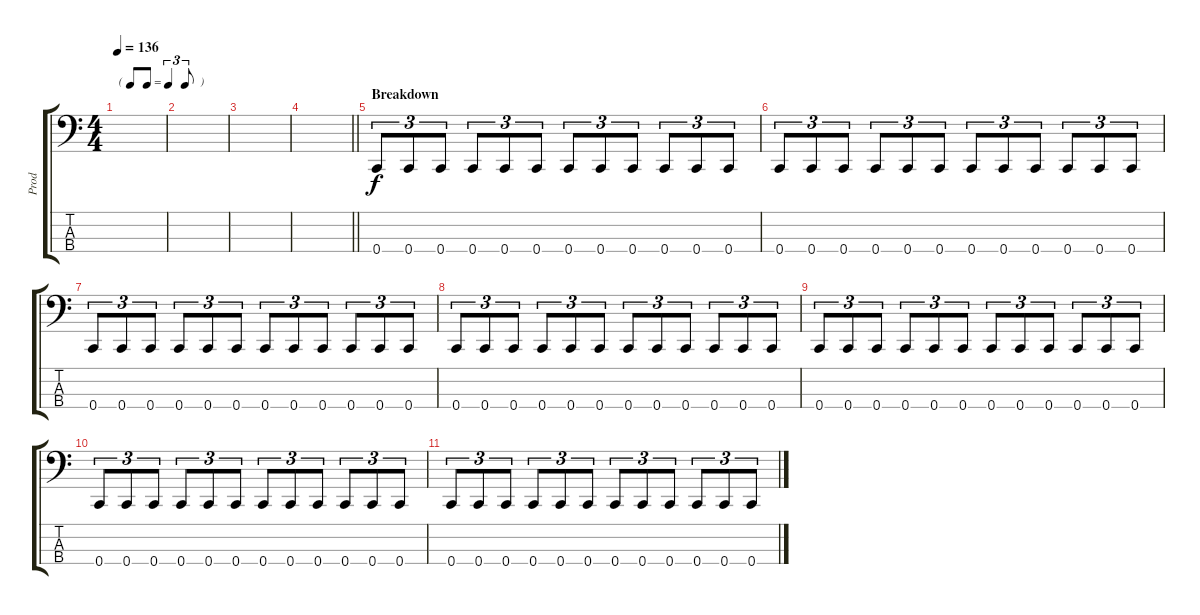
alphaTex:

\track ("Prod" "Prod") {instrument electricbassfinger}
\staff {score tabs}
\tuning (Eb2 Bb1 F1 C1) {hide}
\ts (4 4)
\tf triplet8th
\tempo 136
\clef f4
\ks c
|
|
|
\barLineRight lightlight
|
\section ("" "Breakdown")
0.4.8{tu (3 2)} 0.4.8{tu (3 2)} 0.4.8{tu (3 2)} 0.4.8{tu (3 2)} 0.4.8{tu (3 2)} 0.4.8{tu (3 2)} 0.4.8{tu (3 2)} 0.4.8{tu (3 2)} 0.4.8{tu (3 2)} 0.4.8{tu (3 2)} 0.4.8{tu (3 2)} 0.4.8{tu (3 2)} |
0.4.8{tu (3 2)} 0.4.8{tu (3 2)} 0.4.8{tu (3 2)} 0.4.8{tu (3 2)} 0.4.8{tu (3 2)} 0.4.8{tu (3 2)} 0.4.8{tu (3 2)} 0.4.8{tu (3 2)} 0.4.8{tu (3 2)} 0.4.8{tu (3 2)} 0.4.8{tu (3 2)} 0.4.8{tu (3 2)} |
0.4.8{tu (3 2)} 0.4.8{tu (3 2)} 0.4.8{tu (3 2)} 0.4.8{tu (3 2)} 0.4.8{tu (3 2)} 0.4.8{tu (3 2)} 0.4.8{tu (3 2)} 0.4.8{tu (3 2)} 0.4.8{tu (3 2)} 0.4.8{tu (3 2)} 0.4.8{tu (3 2)} 0.4.8{tu (3 2)} |
0.4.8{tu (3 2)} 0.4.8{tu (3 2)} 0.4.8{tu (3 2)} 0.4.8{tu (3 2)} 0.4.8{tu (3 2)} 0.4.8{tu (3 2)} 0.4.8{tu (3 2)} 0.4.8{tu (3 2)} 0.4.8{tu (3 2)} 0.4.8{tu (3 2)} 0.4.8{tu (3 2)} 0.4.8{tu (3 2)} |
0.4.8{tu (3 2)} 0.4.8{tu (3 2)} 0.4.8{tu (3 2)} 0.4.8{tu (3 2)} 0.4.8{tu (3 2)} 0.4.8{tu (3 2)} 0.4.8{tu (3 2)} 0.4.8{tu (3 2)} 0.4.8{tu (3 2)} 0.4.8{tu (3 2)} 0.4.8{tu (3 2)} 0.4.8{tu (3 2)} |
0.4.8{tu (3 2)} 0.4.8{tu (3 2)} 0.4.8{tu (3 2)} 0.4.8{tu (3 2)} 0.4.8{tu (3 2)} 0.4.8{tu (3 2)} 0.4.8{tu (3 2)} 0.4.8{tu (3 2)} 0.4.8{tu (3 2)} 0.4.8{tu (3 2)} 0.4.8{tu (3 2)} 0.4.8{tu (3 2)} |
0.4.8{tu (3 2)} 0.4.8{tu (3 2)} 0.4.8{tu (3 2)} 0.4.8{tu (3 2)} 0.4.8{tu (3 2)} 0.4.8{tu (3 2)} 0.4.8{tu (3 2)} 0.4.8{tu (3 2)} 0.4.8{tu (3 2)} 0.4.8{tu (3 2)} 0.4.8{tu (3 2)} 0.4.8{tu (3 2)}
